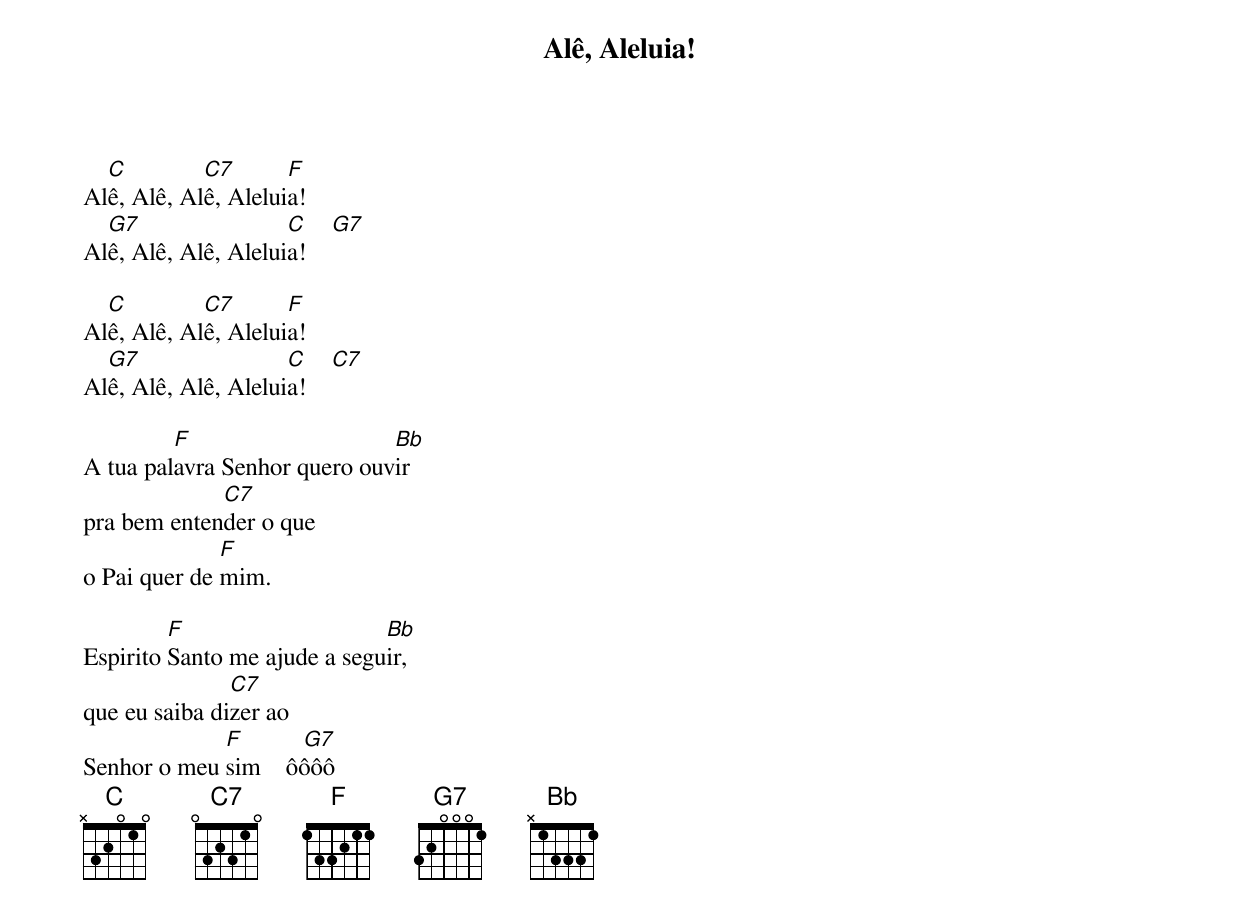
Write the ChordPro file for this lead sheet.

{title: Alê, Aleluia!}


Al[C]ê, Alê, Al[C7]ê, Alelui[F]a!
Al[G7]ê, Alê, Alê, Alelui[C]a!    [G7]

Al[C]ê, Alê, Al[C7]ê, Alelui[F]a!
Al[G7]ê, Alê, Alê, Alelui[C]a!    [C7]

A tua pal[F]avra Senhor quero ouv[Bb]ir
pra bem enten[C7]der o que
o Pai quer de [F]mim.

Espirito [F]Santo me ajude a segu[Bb]ir,
que eu saiba di[C7]zer ao
Senhor o meu [F]sim    [   G7]ôôôô
